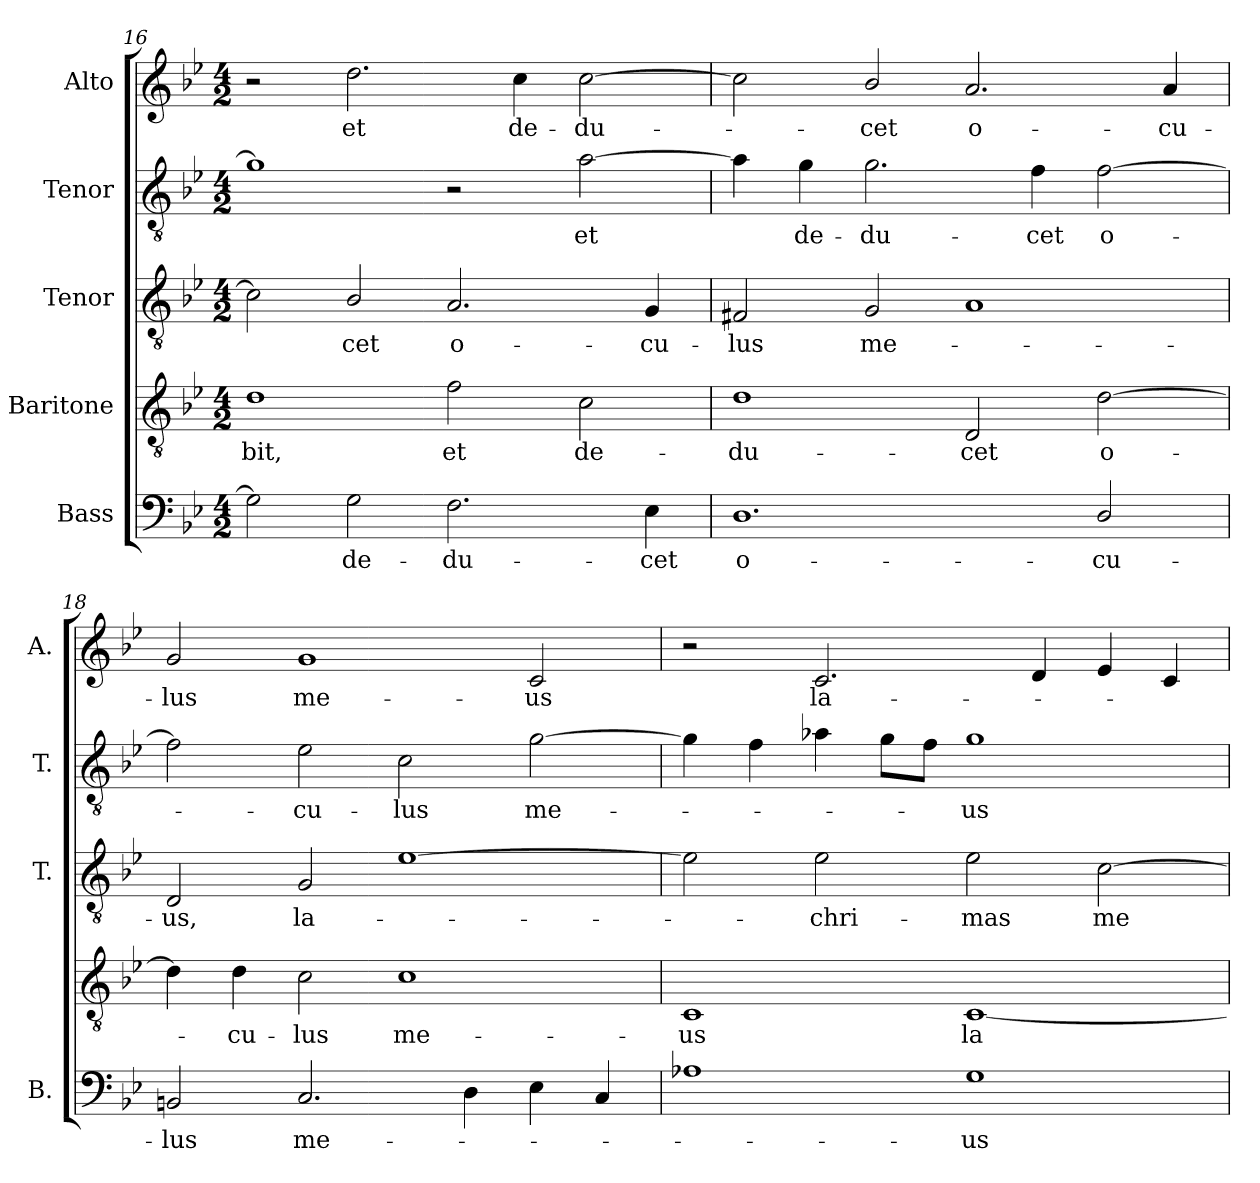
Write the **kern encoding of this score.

**kern	**text	**kern	**text	**kern	**text	**kern	**text	**kern	**text
*part5	*part5	*part4	*part4	*part3	*part3	*part2	*part2	*part1	*part1
*staff5	*staff5	*staff4	*staff4	*staff3	*staff3	*staff2	*staff2	*staff1	*staff1
*I"Bass	*	*I"Baritone	*	*I"Tenor	*	*I"Tenor	*	*I"Alto	*
*I'B.	*	*	*	*I'T.	*	*I'T.	*	*I'A.	*
!!LO:PB:g=z
*clefF4	*	*clefGv2	*	*clefGv2	*	*clefGv2	*	*clefG2	*
*	*	*ITrd7c12	*	*ITrd7c12	*	*ITrd7c12	*	*	*
*k[b-e-]	*	*k[b-e-]	*	*k[b-e-]	*	*k[b-e-]	*	*k[b-e-]	*
*B-:	*	*B-:	*	*B-:	*	*B-:	*	*B-:	*
*M4/2	*	*M4/2	*	*M4/2	*	*M4/2	*	*M4/2	*
=16	=16	=16	=16	=16	=16	=16	=16	=16	=16
!	!	!	!LO:LY:b:color=#000000	!	!	!	!	!	!
2Gi\]	.	1Di	-bit,	2Ci\]	.	1Gi]	.	2r	.
!	!LO:LY:b:color=#000000	!	!	!	!	!	!	!	!
!	!	!	!	!	!LO:LY:b:color=#000000	!	!	!	!
!	!	!	!	!	!	!	!	!	!LO:LY:b:color=#000000
2Gi\	de-	.	.	2BB-i/	-cet	.	.	2.ddi\	et
!	!LO:LY:b:color=#000000	!	!	!	!	!	!	!	!
!	!	!	!LO:LY:b:color=#000000	!	!	!	!	!	!
!	!	!	!	!	!LO:LY:b:color=#000000	!	!	!	!
2.Fi\	-du-	2Fi\	et	2.AAi/	o-	2r	.	.	.
!	!	!	!	!	!	!	!	!	!LO:LY:b:color=#000000
.	.	.	.	.	.	.	.	4cci\	de-
!	!	!	!LO:LY:b:color=#000000	!	!	!	!	!	!
!	!	!	!	!	!	!	!LO:LY:b:color=#000000	!	!
!	!	!	!	!	!	!	!	!	!LO:LY:b:color=#000000
.	.	2Ci\	de-	.	.	[2Ai\	et	[2cci\	-du-
!	!LO:LY:b:color=#000000	!	!	!	!	!	!	!	!
!	!	!	!	!	!LO:LY:b:color=#000000	!	!	!	!
4E-i\	-cet	.	.	4GGi/	-cu-	.	.	.	.
=17	=17	=17	=17	=17	=17	=17	=17	=17	=17
!	!LO:LY:b:color=#000000	!	!	!	!	!	!	!	!
!	!	!	!LO:LY:b:color=#000000	!	!	!	!	!	!
!	!	!	!	!	!LO:LY:b:color=#000000	!	!	!	!
1.Di	o-	1Di	-du-	2FF#Xi/	-lus	4Ai\]	.	2cci\]	.
!	!	!	!	!	!	!	!LO:LY:b:color=#000000	!	!
.	.	.	.	.	.	4Gi\	de-	.	.
!	!	!	!	!	!LO:LY:b:color=#000000	!	!	!	!
!	!	!	!	!	!	!	!LO:LY:b:color=#000000	!	!
!	!	!	!	!	!	!	!	!	!LO:LY:b:color=#000000
.	.	.	.	2GGi/	me-	2.Gi\	-du-	2b-i/	-cet
!	!	!	!LO:LY:b:color=#000000	!	!	!	!	!	!
!	!	!	!	!	!	!	!	!	!LO:LY:b:color=#000000
.	.	2DDi/	-cet	1AAi	.	.	.	2.ai/	o-
!	!	!	!	!	!	!	!LO:LY:b:color=#000000	!	!
.	.	.	.	.	.	4Fi\	-cet	.	.
!	!LO:LY:b:color=#000000	!	!	!	!	!	!	!	!
!	!	!	!LO:LY:b:color=#000000	!	!	!	!	!	!
!	!	!	!	!	!	!	!LO:LY:b:color=#000000	!	!
2Di/	-cu-	[2Di\	o-	.	.	[2Fi\	o-	.	.
!	!	!	!	!	!	!	!	!	!LO:LY:b:color=#000000
.	.	.	.	.	.	.	.	4ai/	-cu-
=18	=18	=18	=18	=18	=18	=18	=18	=18	=18
!	!LO:LY:b:color=#000000	!	!	!	!	!	!	!	!
!	!	!	!	!	!LO:LY:b:color=#000000	!	!	!	!
!	!	!	!	!	!	!	!	!	!LO:LY:b:color=#000000
2BBni/	-lus	4Di\]	.	2DDi/	-us,	2Fi\]	.	2gi/	-lus
!	!	!	!LO:LY:b:color=#000000	!	!	!	!	!	!
.	.	4Di\	-cu-	.	.	.	.	.	.
!	!LO:LY:b:color=#000000	!	!	!	!	!	!	!	!
!	!	!	!LO:LY:b:color=#000000	!	!	!	!	!	!
!	!	!	!	!	!LO:LY:b:color=#000000	!	!	!	!
!	!	!	!	!	!	!	!LO:LY:b:color=#000000	!	!
!	!	!	!	!	!	!	!	!	!LO:LY:b:color=#000000
2.Ci/	me-	2Ci\	-lus	2GGi/	la-	2E-i\	-cu-	1gi	me-
!	!	!	!LO:LY:b:color=#000000	!	!	!	!	!	!
!	!	!	!	!	!	!	!LO:LY:b:color=#000000	!	!
.	.	1Ci	me-	[1E-i	.	2Ci\	-lus	.	.
4Di\	.	.	.	.	.	.	.	.	.
!	!	!	!	!	!	!	!LO:LY:b:color=#000000	!	!
!	!	!	!	!	!	!	!	!	!LO:LY:b:color=#000000
4E-i\	.	.	.	.	.	[2Gi\	me-	2ci/	-us
4Ci/	.	.	.	.	.	.	.	.	.
=19	=19	=19	=19	=19	=19	=19	=19	=19	=19
!	!	!	!LO:LY:b:color=#000000	!	!	!	!	!	!
1A-Xi	.	1CCi	-us	2E-i\]	.	4Gi\]	.	2r	.
.	.	.	.	.	.	4Fi\	.	.	.
!	!	!	!	!	!LO:LY:b:color=#000000	!	!	!	!
!	!	!	!	!	!	!	!	!	!LO:LY:b:color=#000000
.	.	.	.	2E-i\	-chri-	4A-Xi\	.	2.ci/	la-
.	.	.	.	.	.	8Gi\L	.	.	.
.	.	.	.	.	.	8Fi\J	.	.	.
!	!LO:LY:b:color=#000000	!	!	!	!	!	!	!	!
!	!	!	!LO:LY:b:color=#000000	!	!	!	!	!	!
!	!	!	!	!	!LO:LY:b:color=#000000	!	!	!	!
!	!	!	!	!	!	!	!LO:LY:b:color=#000000	!	!
1Gi	-us	[1CCi	la-	2E-i\	-mas	1Gi	-us	.	.
.	.	.	.	.	.	.	.	4di/	.
!	!	!	!	!	!LO:LY:b:color=#000000	!	!	!	!
.	.	.	.	[2Ci\	me-	.	.	4e-i/	.
.	.	.	.	.	.	.	.	4ci/	.
=	=	=	=	=	=	=	=	=	=
*-	*-	*-	*-	*-	*-	*-	*-	*-	*-
